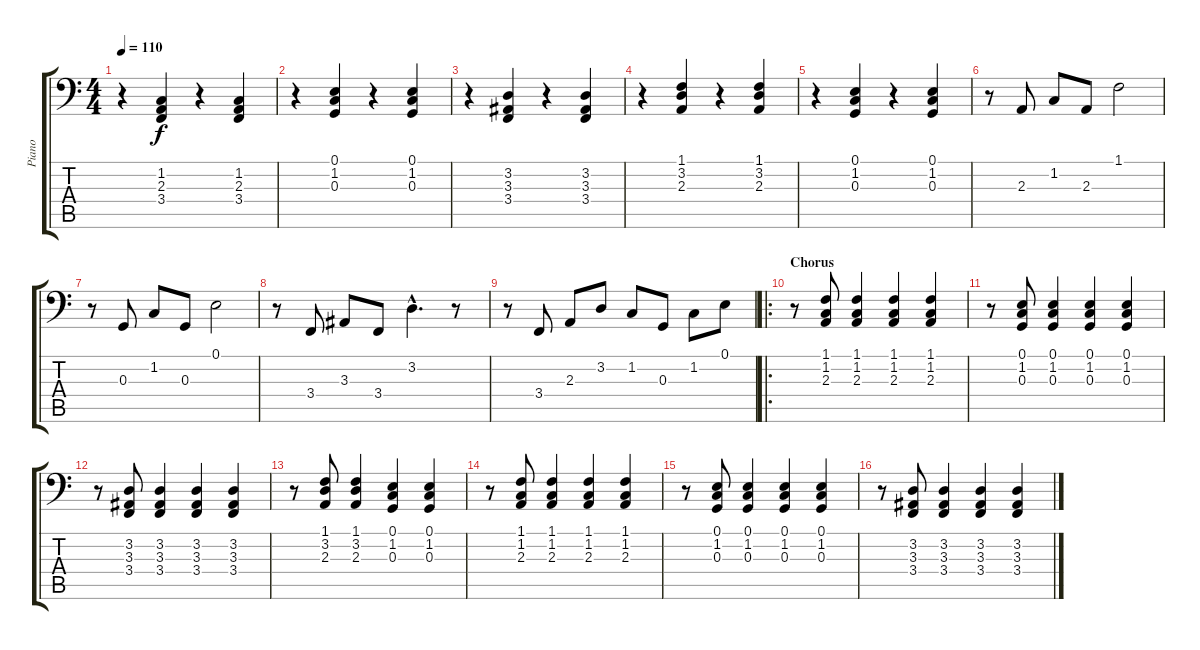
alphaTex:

\track ("Piano" "Piano") {instrument acousticgrandpiano}
\staff {score tabs}
\tuning (E3 B2 G2 D2 A1 E1) {hide}
\ts (4 4)
\tempo 110
\clef f4
\ks c
r.4{dy f} (1.2 2.3 3.4).4 r.4 (1.2 2.3 3.4).4 |
r.4 (0.1 1.2 0.3).4 r.4 (0.1 1.2 0.3).4 |
r.4 (3.2 3.3 3.4).4 r.4 (3.2 3.3 3.4).4 |
r.4 (1.1 3.2 2.3).4 r.4 (1.1 3.2 2.3).4 |
r.4 (0.1 1.2 0.3).4 r.4 (0.1 1.2 0.3).4 |
r.8 2.3.8 1.2.8 2.3.8 1.1.2 |
r.8 0.3.8 1.2.8 0.3.8 0.1.2 |
r.8 3.4.8 3.3.8 3.4.8 3.2{hac}.4{d} r.8 |
r.8 3.4.8 2.3.8 3.2.8 1.2.8 0.3.8 1.2.8 0.1.8 |
\ro
\section ("" "Chorus")
r.8 (1.1 1.2 2.3).8 (1.1 1.2 2.3).4 (1.1 1.2 2.3).4 (1.1 1.2 2.3).4 |
r.8 (0.1 1.2 0.3).8 (0.1 1.2 0.3).4 (0.1 1.2 0.3).4 (0.1 1.2 0.3).4 |
r.8 (3.2 3.3 3.4).8 (3.2 3.3 3.4).4 (3.2 3.3 3.4).4 (3.2 3.3 3.4).4 |
r.8 (1.1 3.2 2.3).8 (1.1 3.2 2.3).4 (0.1 1.2 0.3).4 (0.1 1.2 0.3).4 |
r.8 (1.1 1.2 2.3).8 (1.1 1.2 2.3).4 (1.1 1.2 2.3).4 (1.1 1.2 2.3).4 |
r.8 (0.1 1.2 0.3).8 (0.1 1.2 0.3).4 (0.1 1.2 0.3).4 (0.1 1.2 0.3).4 |
r.8 (3.2 3.3 3.4).8 (3.2 3.3 3.4).4 (3.2 3.3 3.4).4 (3.2 3.3 3.4).4
